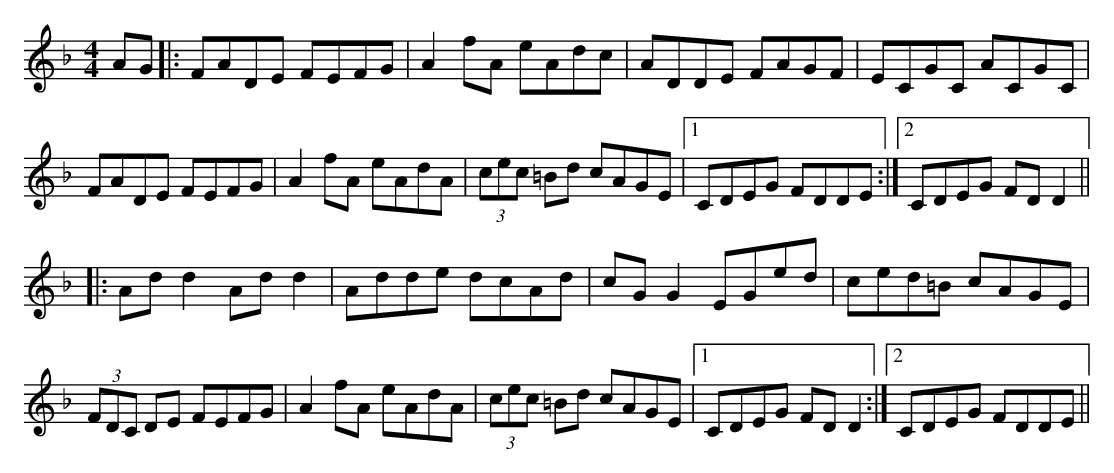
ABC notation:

X:1
M:4/4
K:F
AG|:FADE FEFG|A2fA eAdc|ADDE FAGF|ECGC ACGC|
FADE FEFG|A2fA eAdA|(3cec =Bd cAGE|1 CDEG FDDE:|2 CDEG FDD2||
|:Add2 Add2|Adde dcAd|cGG2 EGed|ced=B cAGE|
(3FDC DE FEFG|A2fA eAdA|(3cec =Bd cAGE|1 CDEG FDD2:|2 CDEG FDDE||
